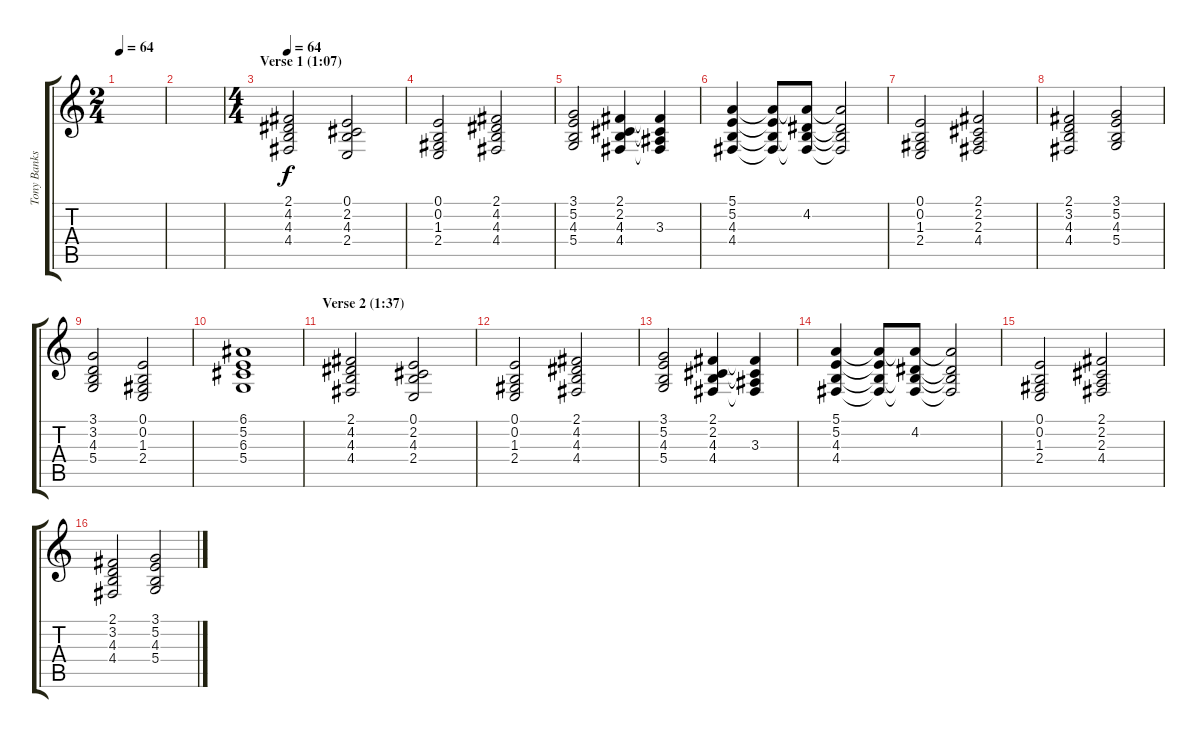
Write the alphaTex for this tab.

\track ("Tony Banks (organ)" "Tony Banks") {instrument drawbarorgan}
\staff {score tabs}
\tuning (E4 B3 G3 D3 A2 E2) {hide}
\ts (2 4)
\tempo 64
\clef g2
\ks c
|
|
\ts (4 4)
\section ("" "Verse 1 (1:07)")
\tempo 64
(2.1 4.2 4.3 4.4).2 (0.1 2.2 4.3 2.4).2 |
(0.1 0.2 1.3 2.4).2 (2.1 4.2 4.3 4.4).2 |
(3.1 5.2 4.3 5.4).2 (2.1 2.2 4.3 4.4).4 (2.1{t} 2.2{t} 3.3 4.4{t}).4 |
(5.1 5.2 4.3 4.4).4 (5.1{t} 5.2{t} 4.3{t} 4.4{t}).8 (5.1{t} 4.2 4.3{t} 4.4{t}).8 (5.1{t} 4.2{t} 4.3{t} 4.4{t}).2 |
(0.1 0.2 1.3 2.4).2 (2.1 2.2 2.3 4.4).2 |
(2.1 3.2 4.3 4.4).2 (3.1 5.2 4.3 5.4).2 |
(3.1 3.2 4.3 5.4).2 (0.1 0.2 1.3 2.4).2 |
(6.1 5.2 6.3 5.4).1 |
\section ("" "Verse 2 (1:37)")
(2.1 4.2 4.3 4.4).2 (0.1 2.2 4.3 2.4).2 |
(0.1 0.2 1.3 2.4).2 (2.1 4.2 4.3 4.4).2 |
(3.1 5.2 4.3 5.4).2 (2.1 2.2 4.3 4.4).4 (2.1{t} 2.2{t} 3.3 4.4{t}).4 |
(5.1 5.2 4.3 4.4).4 (5.1{t} 5.2{t} 4.3{t} 4.4{t}).8 (5.1{t} 4.2 4.3{t} 4.4{t}).8 (5.1{t} 4.2{t} 4.3{t} 4.4{t}).2 |
(0.1 0.2 1.3 2.4).2 (2.1 2.2 2.3 4.4).2 |
(2.1 3.2 4.3 4.4).2 (3.1 5.2 4.3 5.4).2
